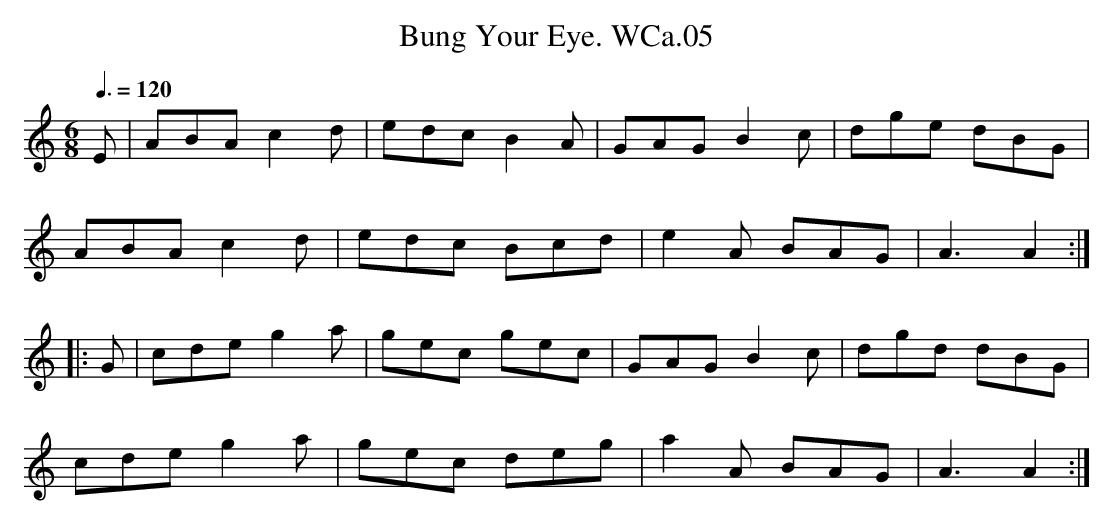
X:1
T:Bung Your Eye. WCa.05
M:6/8
L:1/8
Q:3/8=120
K:Am
E|ABA c2d|edcB2A|GAG B2c|dge dBG|
ABA c2d|edc Bcd|e2A BAG|A3A2:|
|:G|cdeg2a|gec gec|GAGB2c|dgd dBG|
cdeg2a|gec deg|a2A BAG|A3A2:|
